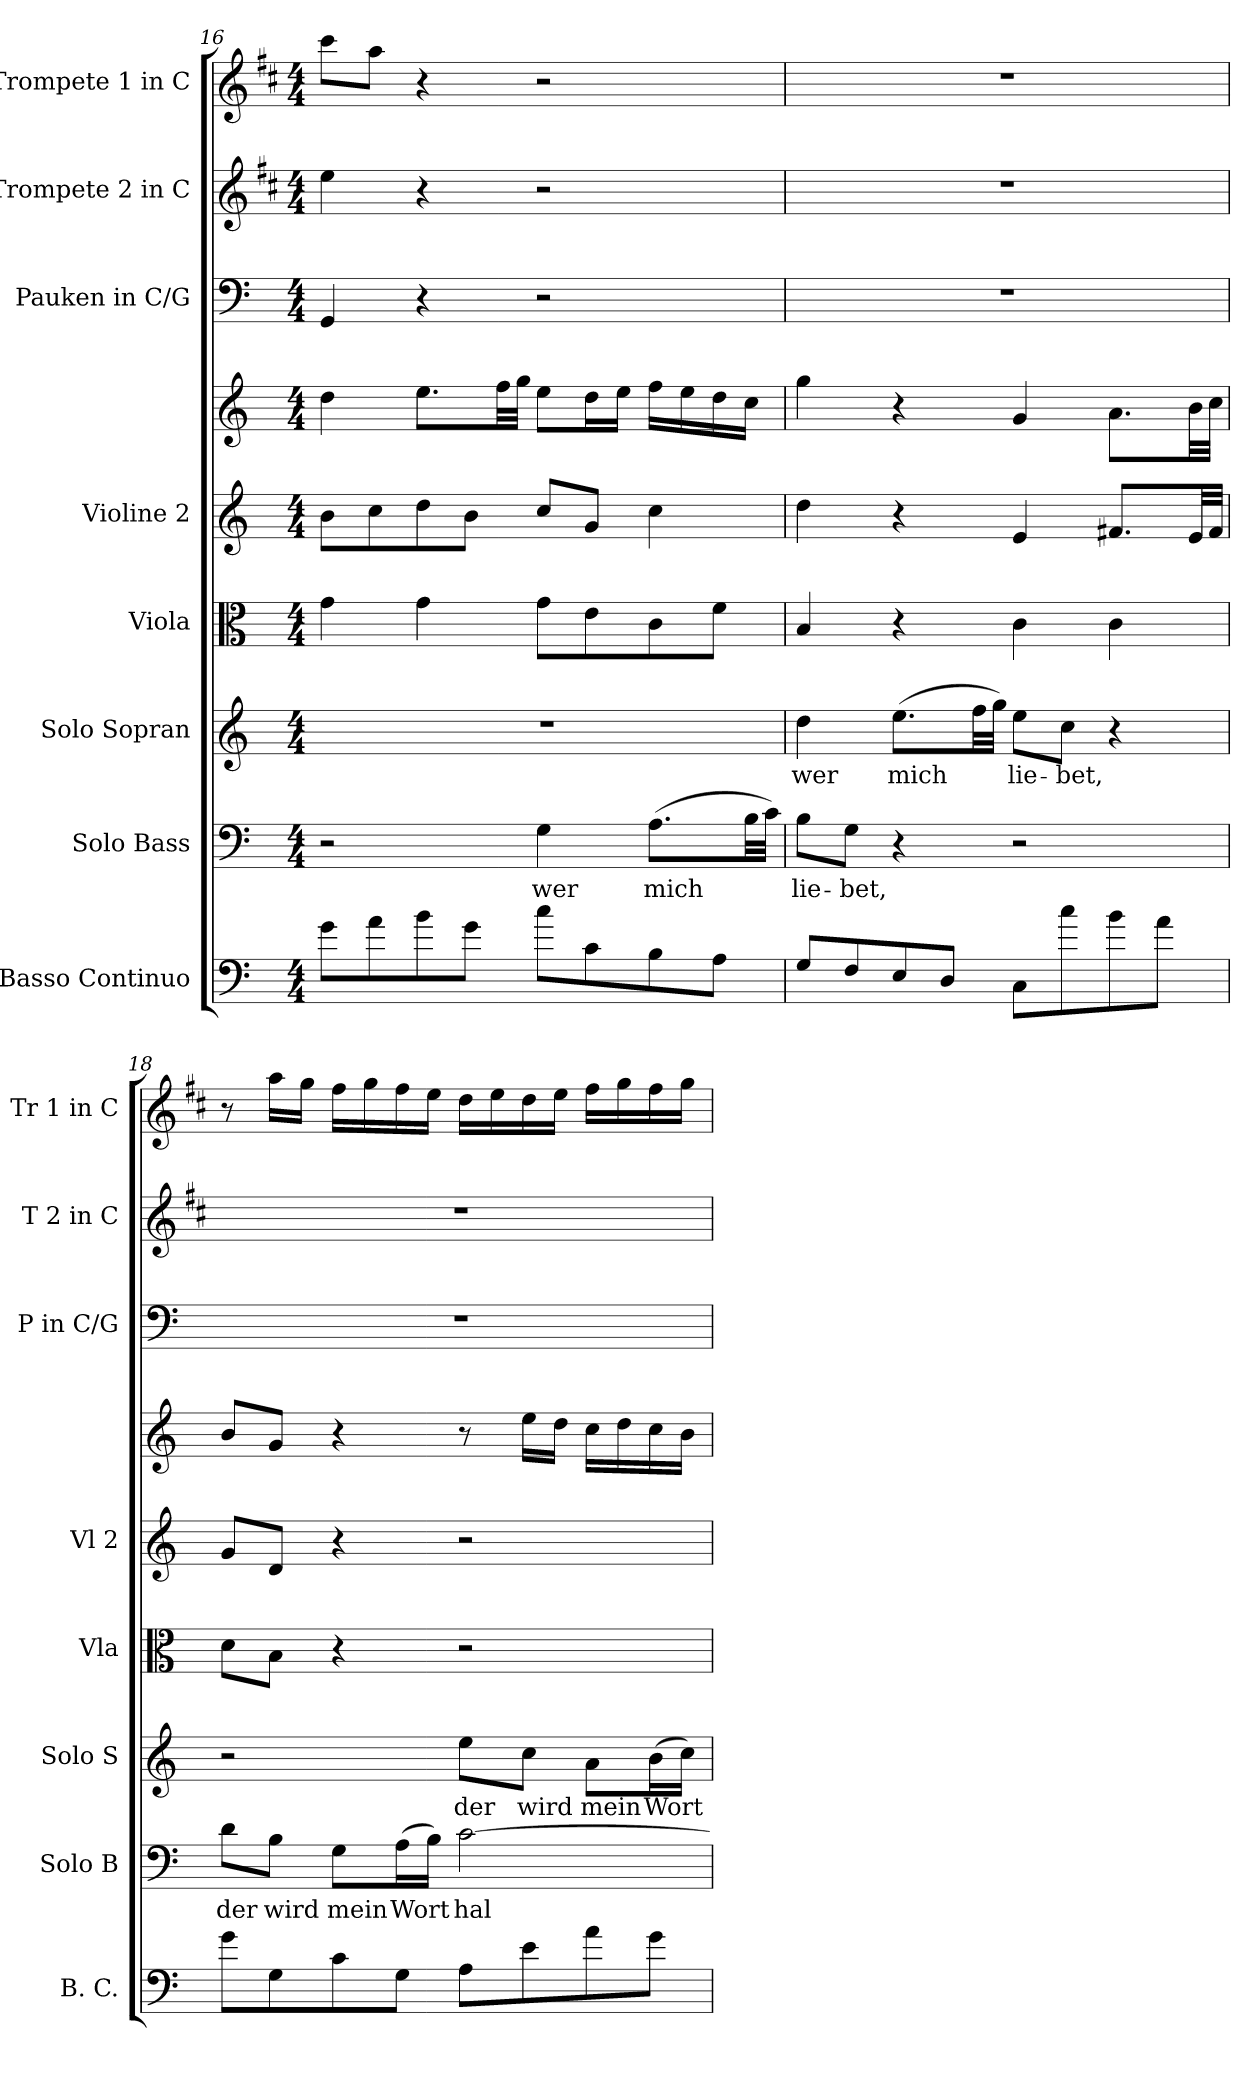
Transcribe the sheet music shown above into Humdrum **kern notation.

**kern	**kern	**text	**kern	**text	**kern	**kern	**kern	**kern	**kern	**kern
*part8	*part7	*part7	*part6	*part6	*part5	*part4	*part4	*part3	*part2	*part1
*staff9	*staff8	*staff8	*staff7	*staff7	*staff6	*staff5	*staff4	*staff3	*staff2	*staff1
*I"Basso Continuo	*I"Solo Bass	*	*I"Solo Sopran	*	*I"Viola	*I"Violine 2	*	*I"Pauken in C/G	*I"Trompete 2 in C	*I"Trompete 1 in C
*I'B. C.	*I'Solo B	*	*I'Solo S	*	*I'Vla	*I'Vl 2	*	*I'P in C/G	*I'T 2 in C	*I'Tr 1 in C
!!LO:LB:g=z
*clefF4	*clefF4	*	*clefG2	*	*clefC3	*clefG2	*clefG2	*clefF4	*clefG2	*clefG2
*ITrd7c12	*	*	*	*	*	*	*	*	*ITrd1c2	*ITrd1c2
*k[]	*k[]	*	*k[]	*	*k[]	*k[]	*k[]	*k[]	*k[]	*k[]
*M4/4	*M4/4	*	*M4/4	*	*M4/4	*M4/4	*M4/4	*M4/4	*M4/4	*M4/4
=16	=16	=16	=16	=16	=16	=16	=16	=16	=16	=16
8G\L	2r	.	1r	.	4g\	8b\L	4dd\	4GG/	4dd\	8bb\L
8A\	.	.	.	.	.	8cc\	.	.	.	8gg\J
8B\	.	.	.	.	4g\	8dd\	8.ee\L	4r	4r	4r
8G\J	.	.	.	.	.	8b\J	.	.	.	.
.	.	.	.	.	.	.	32ff\LL	.	.	.
.	.	.	.	.	.	.	32gg\JJJ	.	.	.
!	!	!LO:LY:b	!	!	!	!	!	!	!	!
8c\L	4G\	wer	.	.	8g\L	8cc/L	8ee\L	2r	2r	2r
8C\	.	.	.	.	8e\	8g/J	16dd\L	.	.	.
.	.	.	.	.	.	.	16ee\JJ	.	.	.
!	!	!LO:LY:b	!	!	!	!	!	!	!	!
8BB\	(8.A\L	mich	.	.	8c\	4cc\	16ff\LL	.	.	.
.	.	.	.	.	.	.	16ee\	.	.	.
8AA\J	.	.	.	.	8f\J	.	16dd\	.	.	.
.	32B\LL	.	.	.	.	.	16cc\JJ	.	.	.
.	32c\JJJ)	.	.	.	.	.	.	.	.	.
=17	=17	=17	=17	=17	=17	=17	=17	=17	=17	=17
!	!	!LO:LY:b	!	!LO:LY:b	!	!	!	!	!	!
8GG/L	8B\L	lie-	4dd\	wer	4B/	4dd\	4gg\	1r	1r	1r
!	!	!LO:LY:b	!	!	!	!	!	!	!	!
8FF/	8G\J	bet,	.	.	.	.	.	.	.	.
!	!	!	!	!LO:LY:b	!	!	!	!	!	!
8EE/	4r	.	(8.ee\L	mich	4r	4r	4r	.	.	.
8DD/J	.	.	.	.	.	.	.	.	.	.
.	.	.	32ff\LL	.	.	.	.	.	.	.
.	.	.	32gg\JJJ)	.	.	.	.	.	.	.
!	!	!	!	!LO:LY:b	!	!	!	!	!	!
8CC\L	2r	.	8ee\L	lie-	4c\	4e/	4g/	.	.	.
!	!	!	!	!LO:LY:b	!	!	!	!	!	!
8c\	.	.	8cc\J	bet,	.	.	.	.	.	.
8B\	.	.	4r	.	4c\	8.f#X/L	8.a\L	.	.	.
8A\J	.	.	.	.	.	.	.	.	.	.
.	.	.	.	.	.	32e/LL	32b\LL	.	.	.
.	.	.	.	.	.	32f#/JJJ	32cc\JJJ	.	.	.
=18	=18	=18	=18	=18	=18	=18	=18	=18	=18	=18
!	!	!LO:LY:b	!	!	!	!	!	!	!	!
8G\L	8d\L	der	2r	.	8d\L	8g/L	8b/L	1r	1r	8r
!	!	!LO:LY:b	!	!	!	!	!	!	!	!
8GG\	8B\J	wird	.	.	8B\J	8d/J	8g/J	.	.	16gg\LL
.	.	.	.	.	.	.	.	.	.	16ff\JJ
!	!	!LO:LY:b	!	!	!	!	!	!	!	!
8C\	8G\L	mein	.	.	4r	4r	4r	.	.	16ee\LL
.	.	.	.	.	.	.	.	.	.	16ff\
!	!	!LO:LY:b	!	!	!	!	!	!	!	!
8GG\J	(16A\L	Wort	.	.	.	.	.	.	.	16ee\
.	16B\JJ)	.	.	.	.	.	.	.	.	16dd\JJ
!	!	!LO:LY:b	!	!LO:LY:b	!	!	!	!	!	!
8AA\L	[2c\	hal_-	8ee\L	der	2r	2r	8r	.	.	16cc\LL
.	.	.	.	.	.	.	.	.	.	16dd\
!	!	!	!	!LO:LY:b	!	!	!	!	!	!
8E\	.	.	8cc\J	wird	.	.	16ee\LL	.	.	16cc\
.	.	.	.	.	.	.	16dd\JJ	.	.	16dd\JJ
!	!	!	!	!LO:LY:b	!	!	!	!	!	!
8A\	.	.	8a\L	mein	.	.	16cc\LL	.	.	16ee\LL
.	.	.	.	.	.	.	16dd\	.	.	16ff\
!	!	!	!	!LO:LY:b	!	!	!	!	!	!
8G\J	.	.	(16b\L	Wort	.	.	16cc\	.	.	16ee\
.	.	.	16cc\JJ)	.	.	.	16b\JJ	.	.	16ff\JJ
=	=	=	=	=	=	=	=	=	=	=
*-	*-	*-	*-	*-	*-	*-	*-	*-	*-	*-
